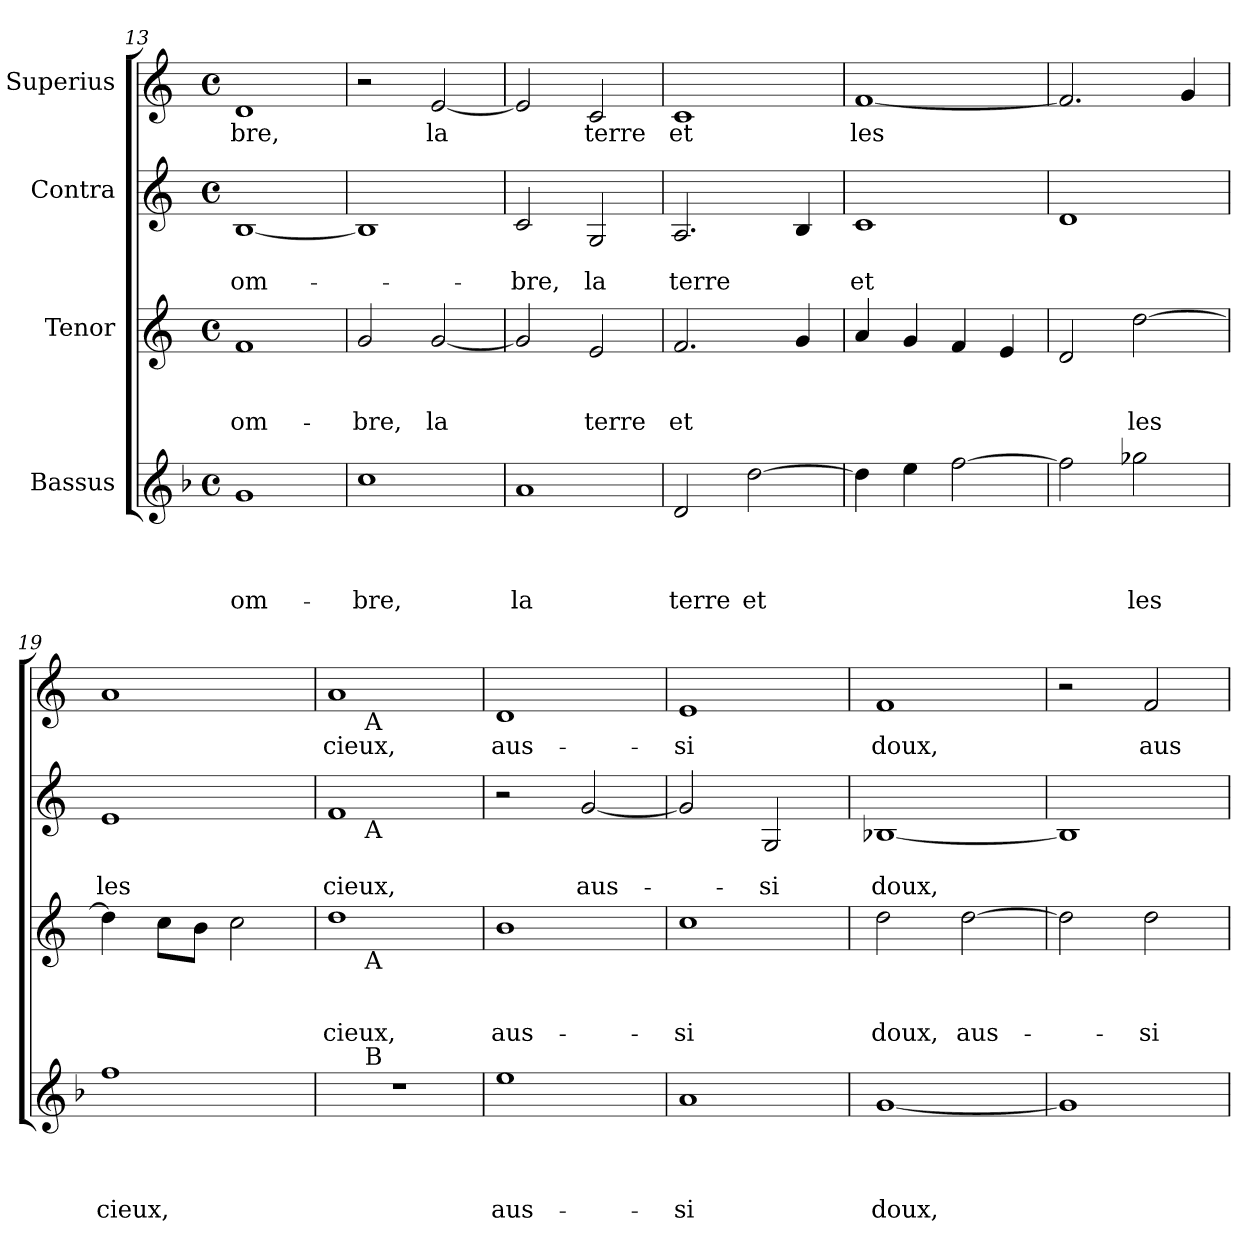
**kern	**text	**text	**text	**text	**kern	**text	**text	**text	**kern	**text	**text	**kern	**text
*part4	*part4	*part4	*part4	*part4	*part3	*part3	*part3	*part3	*part2	*part2	*part2	*part1	*part1
*staff4	*staff4	*staff4	*staff4	*staff4	*staff3	*staff3	*staff3	*staff3	*staff2	*staff2	*staff2	*staff1	*staff1
*I"Bassus	*	*	*	*	*I"Tenor	*	*	*	*I"Contra	*	*	*I"Superius	*
*clefG2	*	*	*	*	*clefG2	*	*	*	*clefG2	*	*	*clefG2	*
*k[b-]	*	*	*	*	*k[]	*	*	*	*k[]	*	*	*k[]	*
*F:	*	*	*	*	*C:	*	*	*	*C:	*	*	*C:	*
*M4/4	*	*	*	*	*M4/4	*	*	*	*M4/4	*	*	*M4/4	*
*met(c)	*	*	*	*	*met(c)	*	*	*	*met(c)	*	*	*met(c)	*
=13	=13	=13	=13	=13	=13	=13	=13	=13	=13	=13	=13	=13	=13
!	!	!	!	!LO:LY:b	!	!	!	!LO:LY:b	!	!	!LO:LY:b	!	!LO:LY:b
1g	.	.	.	om-	1f	.	.	om-	[<1B	.	om-	1d	-bre,
=14	=14	=14	=14	=14	=14	=14	=14	=14	=14	=14	=14	=14	=14
!	!	!	!	!LO:LY:b	!	!	!	!LO:LY:b	!	!	!	!	!
1cc	.	.	.	-bre,	2g/	.	.	-bre,	1B]	.	.	2r	.
!	!	!	!	!	!	!	!	!LO:LY:b	!	!	!	!	!LO:LY:b
.	.	.	.	.	[<2g/	.	.	la	.	.	.	[<2e/	la
=15	=15	=15	=15	=15	=15	=15	=15	=15	=15	=15	=15	=15	=15
!	!	!	!	!LO:LY:b	!	!	!	!	!	!	!LO:LY:b	!	!
1a	.	.	.	la	2g/]	.	.	.	2c/	.	-bre,	2e/]	.
!	!	!	!	!	!	!	!	!LO:LY:b	!	!	!LO:LY:b	!	!LO:LY:b
.	.	.	.	.	2e/	.	.	terre	2G/	.	la	2c/	terre
=16	=16	=16	=16	=16	=16	=16	=16	=16	=16	=16	=16	=16	=16
!	!	!	!	!LO:LY:b	!	!	!	!LO:LY:b	!	!	!LO:LY:b	!	!LO:LY:b
2d/	.	.	.	terre	2.f/	.	.	et	2.A/	.	terre	1c	et
!	!	!	!	!LO:LY:b	!	!	!	!	!	!	!	!	!
[>2dd\	.	.	.	et	.	.	.	.	.	.	.	.	.
.	.	.	.	.	4g/	.	.	.	4B/	.	.	.	.
=17	=17	=17	=17	=17	=17	=17	=17	=17	=17	=17	=17	=17	=17
!	!	!	!	!	!	!	!	!	!	!	!LO:LY:b	!	!LO:LY:b
4dd\]	.	.	.	.	4a/	.	.	.	1c	.	et	[<1f	les
4ee\	.	.	.	.	4g/	.	.	.	.	.	.	.	.
[>2ff\	.	.	.	.	4f/	.	.	.	.	.	.	.	.
.	.	.	.	.	4e/	.	.	.	.	.	.	.	.
=18	=18	=18	=18	=18	=18	=18	=18	=18	=18	=18	=18	=18	=18
2ff\]	.	.	.	.	2d/	.	.	.	1d	.	.	2.f/]	.
!	!	!	!	!LO:LY:b	!	!	!	!LO:LY:b	!	!	!	!	!
2gg-X\	.	.	.	les	[>2dd\	.	.	les	.	.	.	.	.
.	.	.	.	.	.	.	.	.	.	.	.	4g/	.
=19	=19	=19	=19	=19	=19	=19	=19	=19	=19	=19	=19	=19	=19
!	!	!	!	!LO:LY:b	!	!	!	!	!	!	!LO:LY:b	!	!
1ff	.	.	.	cieux,	4dd\]	.	.	.	1e	.	les	1a	.
.	.	.	.	.	8cc\L	.	.	.	.	.	.	.	.
.	.	.	.	.	8b\J	.	.	.	.	.	.	.	.
.	.	.	.	.	2cc\	.	.	.	.	.	.	.	.
!!LO:LB:g=z
=20	=20	=20	=20	=20	=20	=20	=20	=20	=20	=20	=20	=20	=20
!	!	!	!	!	!	!	!	!LO:LY:b	!	!	!LO:LY:b	!	!LO:LY:b
*^	*	*	*	*	*^	*	*	*	*^	*	*	*^	*
1r	8ryy	.	.	.	.	1dd	8ryy	.	.	cieux,	1f	8ryy	.	cieux,	1a	8ryy	cieux,
!	!	!	!	!	!	!	!	!	!	!	!	!	!	!	!	!LO:TX:b:t=A	!
!	!	!	!	!	!	!	!	!	!	!	!	!LO:TX:b:t=A	!	!	!	!	!
!	!	!	!	!	!	!	!LO:TX:b:t=A	!	!	!	!	!	!	!	!	!	!
!	!LO:TX:a:t=B	!	!	!	!	!	!	!	!	!	!	!	!	!	!	!	!
.	2..ryy	.	.	.	.	.	2..ryy	.	.	.	.	2..ryy	.	.	.	2..ryy	.
=21	=21	=21	=21	=21	=21	=21	=21	=21	=21	=21	=21	=21	=21	=21	=21	=21	=21
!	!	!	!	!	!LO:LY:b	!	!	!	!	!LO:LY:b	!	!	!	!	!	!	!LO:LY:b
*v	*v	*	*	*	*	*	*	*	*	*	*v	*v	*	*	*v	*v	*
*	*	*	*	*	*v	*v	*	*	*	*	*	*	*	*
1ee	.	.	.	aus-	1b	.	.	aus-	2r	.	.	1d	aus-
!	!	!	!	!	!	!	!	!	!	!	!LO:LY:b	!	!
.	.	.	.	.	.	.	.	.	[<2g/	.	aus-	.	.
=22	=22	=22	=22	=22	=22	=22	=22	=22	=22	=22	=22	=22	=22
!	!	!	!	!LO:LY:b	!	!	!	!LO:LY:b	!	!	!	!	!LO:LY:b
1a	.	.	.	-si	1cc	.	.	-si	2g/]	.	.	1e	-si
!	!	!	!	!	!	!	!	!	!	!	!LO:LY:b	!	!
.	.	.	.	.	.	.	.	.	2G/	.	-si	.	.
=23	=23	=23	=23	=23	=23	=23	=23	=23	=23	=23	=23	=23	=23
!	!	!	!	!LO:LY:b	!	!	!	!LO:LY:b	!	!	!LO:LY:b	!	!LO:LY:b
[<1g	.	.	.	doux,	2dd\	.	.	doux,	[<1B-X	.	doux,	1f	doux,
!	!	!	!	!	!	!	!	!LO:LY:b	!	!	!	!	!
.	.	.	.	.	[>2dd\	.	.	aus-	.	.	.	.	.
=24	=24	=24	=24	=24	=24	=24	=24	=24	=24	=24	=24	=24	=24
1g]	.	.	.	.	2dd\]	.	.	.	1B-]	.	.	2r	.
!	!	!	!	!	!	!	!	!LO:LY:b	!	!	!	!	!LO:LY:b
.	.	.	.	.	2dd\	.	.	-si	.	.	.	2f/	aus-
=	=	=	=	=	=	=	=	=	=	=	=	=	=
*-	*-	*-	*-	*-	*-	*-	*-	*-	*-	*-	*-	*-	*-
